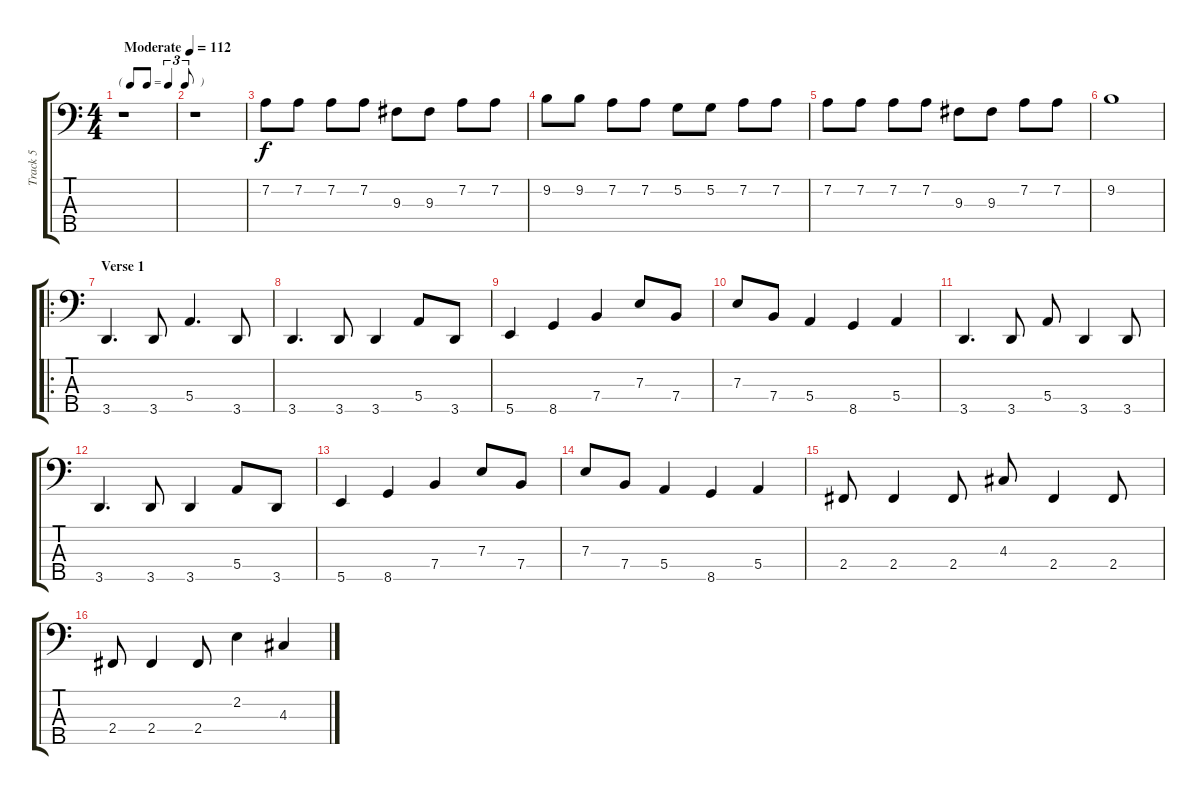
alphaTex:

\track ("Track 5" "Track 5") {instrument electricbassfinger}
\staff {score tabs}
\tuning (G2 D2 A1 E1 B0) {hide}
\ts (4 4)
\tf triplet8th
\tempo (112 "Moderate")
\clef f4
\ks c
r.1{dy f instrument electricbassfinger} |
r.1 |
7.2.8 7.2.8 7.2.8 7.2.8 9.3.8 9.3.8 7.2.8 7.2.8 |
9.2.8 9.2.8 7.2.8 7.2.8 5.2.8 5.2.8 7.2.8 7.2.8 |
7.2.8 7.2.8 7.2.8 7.2.8 9.3.8 9.3.8 7.2.8 7.2.8 |
9.2.1 |
\ro
\section ("" "Verse 1")
3.5.4{d} 3.5.8 5.4.4{d} 3.5.8 |
3.5.4{d} 3.5.8 3.5.4 5.4.8 3.5.8 |
5.5.4 8.5.4 7.4.4 7.3.8 7.4.8 |
7.3.8 7.4.8 5.4.4 8.5.4 5.4.4 |
3.5.4{d} 3.5.8 5.4.8 3.5.4 3.5.8 |
3.5.4{d} 3.5.8 3.5.4 5.4.8 3.5.8 |
5.5.4 8.5.4 7.4.4 7.3.8 7.4.8 |
7.3.8 7.4.8 5.4.4 8.5.4 5.4.4 |
2.4.8 2.4.4 2.4.8 4.3.8 2.4.4 2.4.8 |
2.4.8 2.4.4 2.4.8 2.2.4 4.3.4
